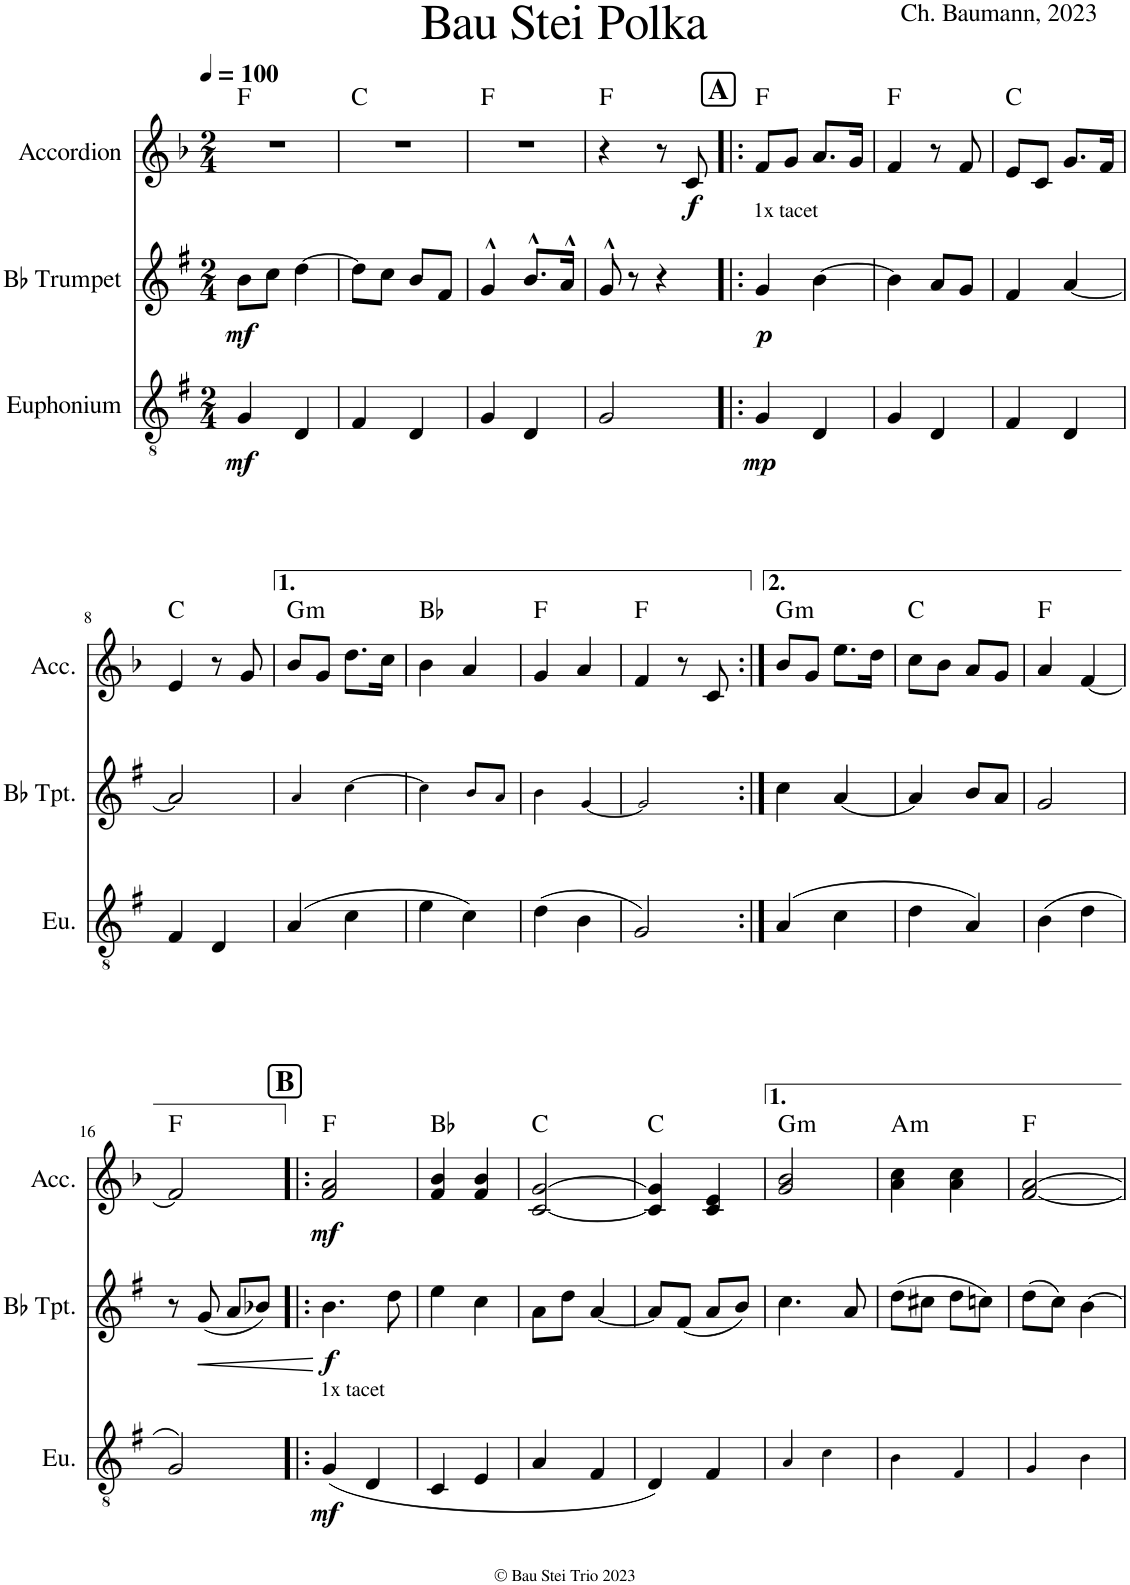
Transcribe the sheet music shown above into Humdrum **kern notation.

**kern	**dynam	**kern	**dynam	**kern	**dynam	**harte
*part3	*part3	*part2	*part2	*part1	*part1	*part1
*staff3	*staff3	*staff2	*staff2	*staff1	*staff1	*
*I"Euphonium	*	*I"Bb Trumpet	*	*I"Accordion	*	*
*I'Eu.	*	*I'Bb Tpt.	*	*I'Acc.	*	*
*clefGv2	*	*clefG2	*	*clefG2	*	*
*Trd1c2	*	*Trd1c2	*	*	*	*
*k[f#]	*	*k[f#]	*	*k[b-]	*	*
*M2/4	*	*M2/4	*	*M2/4	*	*
*MM100	*	*MM100	*	*MM100	*	*
=1	=1	=1	=1	=1	=1	=1
!	!LO:DY:b	!	!LO:DY:b	!	!	!
4G/	mf	8b\L	mf	2r	.	F:maj
.	.	8cc\J	.	.	.	.
4D/	.	[4dd\	.	.	.	.
=2	=2	=2	=2	=2	=2	=2
4F#/	.	8dd\L]	.	2r	.	C:maj
.	.	8cc\J	.	.	.	.
4D/	.	8b/L	.	.	.	.
.	.	8f#/J	.	.	.	.
=3	=3	=3	=3	=3	=3	=3
4G/	.	4g^^/	.	2r	.	F:maj
4D/	.	8.b^^/L	.	.	.	.
.	.	16a^^/Jk	.	.	.	.
=4	=4	=4	=4	=4	=4	=4
2G/	.	8g^^/	.	4r	.	F:maj
.	.	8r	.	.	.	.
.	.	4r	.	8r	.	.
!	!	!	!	!	!LO:DY:b	!
.	.	.	.	8c/	f	.
!!LO:REH:place=s1:a:B:cj:fs=14:t=A
=5!|:	=5!|:	=5!|:	=5!|:	=5!|:	=5!|:	=5!|:
!	!	!LO:TX:a:t=1x tacet	!	!	!	!
!	!LO:DY:b	!	!LO:DY:b	!	!	!LO:H:kt=N.C.
4G/	mp	4g/	p	8f/L	.	N
.	.	.	.	8g/J	.	.
4D/	.	[4b\	.	8.a/L	.	.
.	.	.	.	16g/Jk	.	.
=6	=6	=6	=6	=6	=6	=6
!	!	!	!	!	!	!LO:H:kt=N.C.
4G/	.	4b\]	.	4f/	.	N
4D/	.	8a/L	.	8r	.	.
.	.	8g/J	.	8f/	.	.
=7	=7	=7	=7	=7	=7	=7
!	!	!	!	!	!	!LO:H:kt=N.C.
4F#/	.	4f#/	.	8e/L	.	N
.	.	.	.	8c/J	.	.
4D/	.	[4a/	.	8.g/L	.	.
.	.	.	.	16f/Jk	.	.
!!LO:LB:g=z
=8	=8	=8	=8	=8	=8	=8
!	!	!	!	!	!	!LO:H:kt=N.C.
4F#/	.	2a/]	.	4e/	.	N
4D/	.	.	.	8r	.	.
.	.	.	.	8g/	.	.
=9	=9	=9	=9	=9	=9	=9
!	!	!	!	!	!	!LO:H:kt=m
(4A/	.	4a!/	.	8b-/L	.	G:min
.	.	.	.	8g/J	.	.
4c\	.	[4cc!\	.	8.dd\L	.	.
.	.	.	.	16cc\Jk	.	.
=10	=10	=10	=10	=10	=10	=10
4e\	.	4cc!\]	.	4b-\	.	Bb:maj
4c\)	.	8b!/L	.	4a/	.	.
.	.	8a!/J	.	.	.	.
=11	=11	=11	=11	=11	=11	=11
!	!	!	!	!	!	!LO:H:kt=N.C.
(4d\	.	4b!\	.	4g/	.	N
4B\	.	[4g!/	.	4a/	.	.
=12	=12	=12	=12	=12	=12	=12
2G/)	.	2g!/]	.	4f/	.	F:maj
.	.	.	.	8r	.	.
.	.	.	.	8c/	.	.
=13:|!	=13:|!	=13:|!	=13:|!	=13:|!	=13:|!	=13:|!
!	!	!	!	!	!	!LO:H:kt=m
(4A/	.	4cc\	.	8b-/L	.	G:min
.	.	.	.	8g/J	.	.
4c\	.	[4a/	.	8.ee\L	.	.
.	.	.	.	16dd\Jk	.	.
=14	=14	=14	=14	=14	=14	=14
4d\	.	4a/]	.	8cc\L	.	C:maj
.	.	.	.	8b-\J	.	.
4A/)	.	8b/L	.	8a/L	.	.
.	.	8a/J	.	8g/J	.	.
=15	=15	=15	=15	=15	=15	=15
!	!	!	!	!	!	!LO:H:kt=N.C.
(4B\	.	2g/	.	4a/	.	N
4d\	.	.	.	[4f/	.	.
!!LO:LB:g=z
=16	=16	=16	=16	=16	=16	=16
2G/)	.	8r	.	2f/]	.	F:maj
!	!	!	!LO:HP:b	!	!	!
.	.	(8g/	<	.	.	.
.	.	8a/L	.	.	.	.
.	.	8b-X/J)	.	.	.	.
.	.	.	[	.	.	.
!!LO:REH:place=s1:a:B:cj:fs=14:t=B
=17!|:	=17!|:	=17!|:	=17!|:	=17!|:	=17!|:	=17!|:
!LO:TX:a:t=1x tacet	!	!	!	!	!	!
!	!LO:DY:b	!	!LO:DY:b	!	!LO:DY:b	!
(4G/	mf	4.b\	f	2f/ 2a/	mf	F:maj
4D/	.	.	.	.	.	.
.	.	8dd\	.	.	.	.
=18	=18	=18	=18	=18	=18	=18
4C/	.	4ee\	.	4f/ 4b-/	.	Bb:maj
4E/	.	4cc\	.	4f/ 4b-/	.	.
=19	=19	=19	=19	=19	=19	=19
!	!	!	!	!	!	!LO:H:kt=N.C.
4A/	.	8a\L	.	[2c/ [2g/	.	N
.	.	8dd\J	.	.	.	.
4F#/	.	[4a/	.	.	.	.
=20	=20	=20	=20	=20	=20	=20
!	!	!	!	!	!	!LO:H:kt=N.C.
4D/)	.	8a/L]	.	4c/] 4g/]	.	N
.	.	(8f#/J	.	.	.	.
4F#/	.	8a/L	.	4c/ 4e/	.	.
.	.	8b/J)	.	.	.	.
=21	=21	=21	=21	=21	=21	=21
!	!	!	!	!	!	!LO:H:kt=m
4A!/	.	4.cc\	.	2g/ 2b-/	.	G:min
4c!\	.	.	.	.	.	.
.	.	8a/	.	.	.	.
=22	=22	=22	=22	=22	=22	=22
!	!	!	!	!	!	!LO:H:kt=m
4B!\	.	(8dd\L	.	4a\ 4cc\	.	A:min
.	.	8cc#X\J	.	.	.	.
4F#!/	.	8dd\L	.	4a\ 4cc\	.	.
.	.	8ccn\J)	.	.	.	.
=23	=23	=23	=23	=23	=23	=23
!	!	!	!	!	!	!LO:H:kt=N.C.
4G!/	.	(8dd\L	.	[2f/ [2a/	.	N
.	.	8cc\J)	.	.	.	.
4B!\	.	[4b\	.	.	.	.
=	=	=	=	=	=	=
*-	*-	*-	*-	*-	*-	*-
